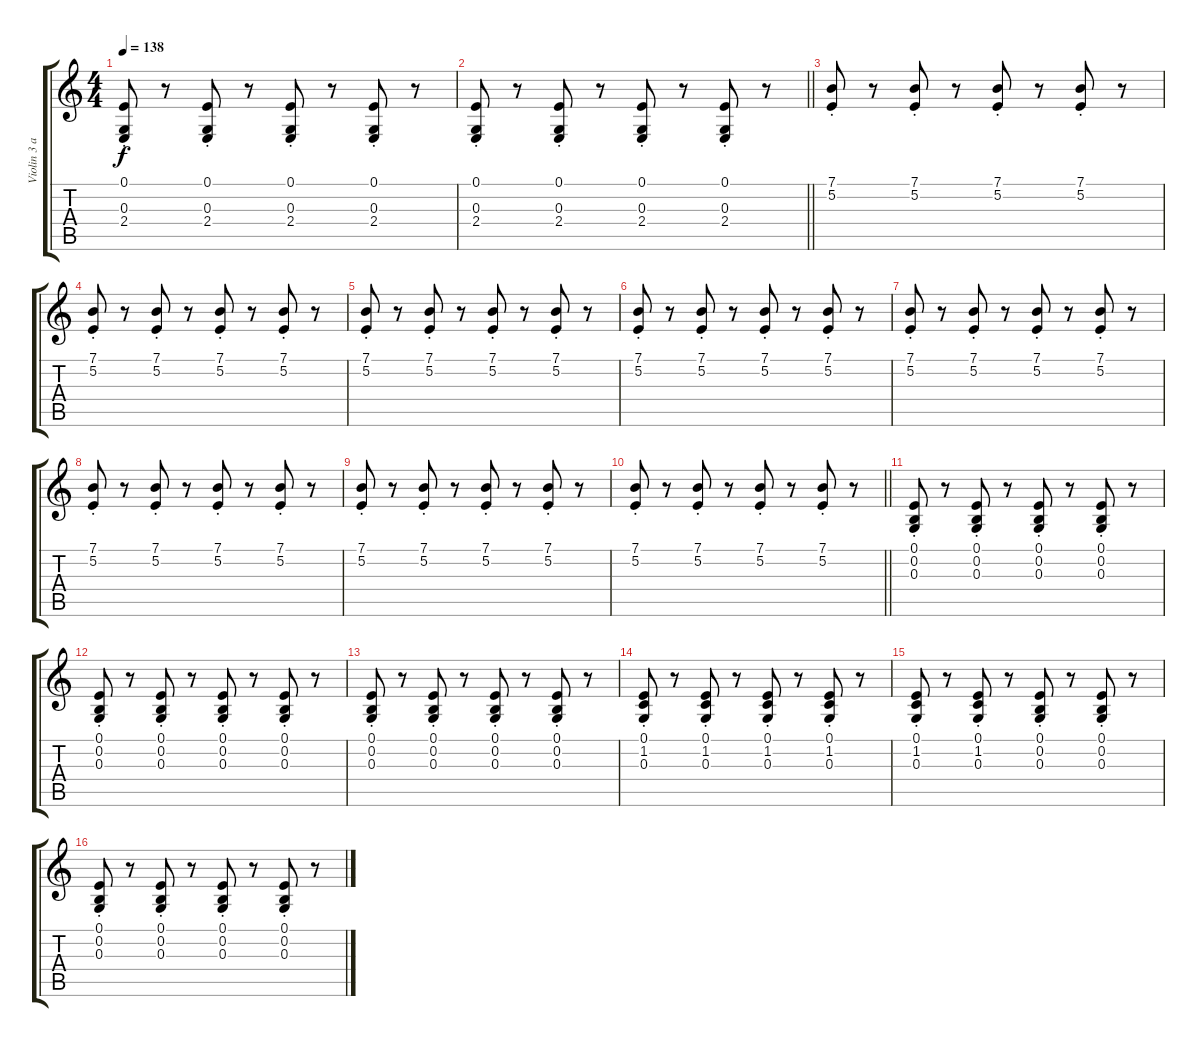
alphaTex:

\track ("Violin 3 and 4, Viola 1 and 2" "Violin 3 a") {instrument violin}
\staff {score tabs}
\tuning (E4 B3 G3 D3 A2 E2) {hide}
\ts (4 4)
\tempo 138
\clef g2
\ks c
(0.1{st} 0.3{st} 2.4{st}).8{dy f} r.8 (0.1{st} 0.3{st} 2.4{st}).8 r.8 (0.1{st} 0.3{st} 2.4{st}).8 r.8 (0.1{st} 0.3{st} 2.4{st}).8 r.8 |
\barLineRight lightlight
(0.1{st} 0.3{st} 2.4{st}).8 r.8 (0.1{st} 0.3{st} 2.4{st}).8 r.8 (0.1{st} 0.3{st} 2.4{st}).8 r.8 (0.1{st} 0.3{st} 2.4{st}).8 r.8 |
(7.1{st} 5.2{st}).8{volume 11} r.8 (7.1{st} 5.2{st}).8 r.8 (7.1{st} 5.2{st}).8 r.8 (7.1{st} 5.2{st}).8 r.8 |
(7.1{st} 5.2{st}).8 r.8 (7.1{st} 5.2{st}).8 r.8 (7.1{st} 5.2{st}).8 r.8 (7.1{st} 5.2{st}).8 r.8 |
(7.1{st} 5.2{st}).8 r.8 (7.1{st} 5.2{st}).8 r.8 (7.1{st} 5.2{st}).8 r.8 (7.1{st} 5.2{st}).8 r.8 |
(7.1{st} 5.2{st}).8 r.8 (7.1{st} 5.2{st}).8 r.8 (7.1{st} 5.2{st}).8 r.8 (7.1{st} 5.2{st}).8 r.8 |
(7.1{st} 5.2{st}).8 r.8 (7.1{st} 5.2{st}).8 r.8 (7.1{st} 5.2{st}).8 r.8 (7.1{st} 5.2{st}).8 r.8 |
(7.1{st} 5.2{st}).8 r.8 (7.1{st} 5.2{st}).8 r.8 (7.1{st} 5.2{st}).8 r.8 (7.1{st} 5.2{st}).8 r.8 |
(7.1{st} 5.2{st}).8 r.8 (7.1{st} 5.2{st}).8 r.8 (7.1{st} 5.2{st}).8 r.8 (7.1{st} 5.2{st}).8 r.8 |
\barLineRight lightlight
(7.1{st} 5.2{st}).8 r.8 (7.1{st} 5.2{st}).8 r.8 (7.1{st} 5.2{st}).8 r.8 (7.1{st} 5.2{st}).8 r.8 |
(0.1{st} 0.2{st} 0.3{st}).8 r.8 (0.1{st} 0.2{st} 0.3{st}).8 r.8 (0.1{st} 0.2{st} 0.3{st}).8 r.8 (0.1{st} 0.2{st} 0.3{st}).8 r.8 |
(0.1{st} 0.2{st} 0.3{st}).8 r.8 (0.1{st} 0.2{st} 0.3{st}).8 r.8 (0.1{st} 0.2{st} 0.3{st}).8 r.8 (0.1{st} 0.2{st} 0.3{st}).8 r.8 |
(0.1{st} 0.2{st} 0.3{st}).8 r.8 (0.1{st} 0.2{st} 0.3{st}).8 r.8 (0.1{st} 0.2{st} 0.3{st}).8 r.8 (0.1{st} 0.2{st} 0.3{st}).8 r.8 |
(0.1{st} 1.2{st} 0.3{st}).8 r.8 (0.1{st} 1.2{st} 0.3{st}).8 r.8 (0.1{st} 1.2{st} 0.3{st}).8 r.8 (0.1{st} 1.2{st} 0.3{st}).8 r.8 |
(0.1{st} 1.2{st} 0.3{st}).8 r.8 (0.1{st} 1.2{st} 0.3{st}).8 r.8 (0.1{st} 0.2{st} 0.3{st}).8 r.8 (0.1{st} 0.2{st} 0.3{st}).8 r.8 |
(0.1{st} 0.2{st} 0.3{st}).8 r.8 (0.1{st} 0.2{st} 0.3{st}).8 r.8 (0.1{st} 0.2{st} 0.3{st}).8 r.8 (0.1{st} 0.2{st} 0.3{st}).8 r.8
